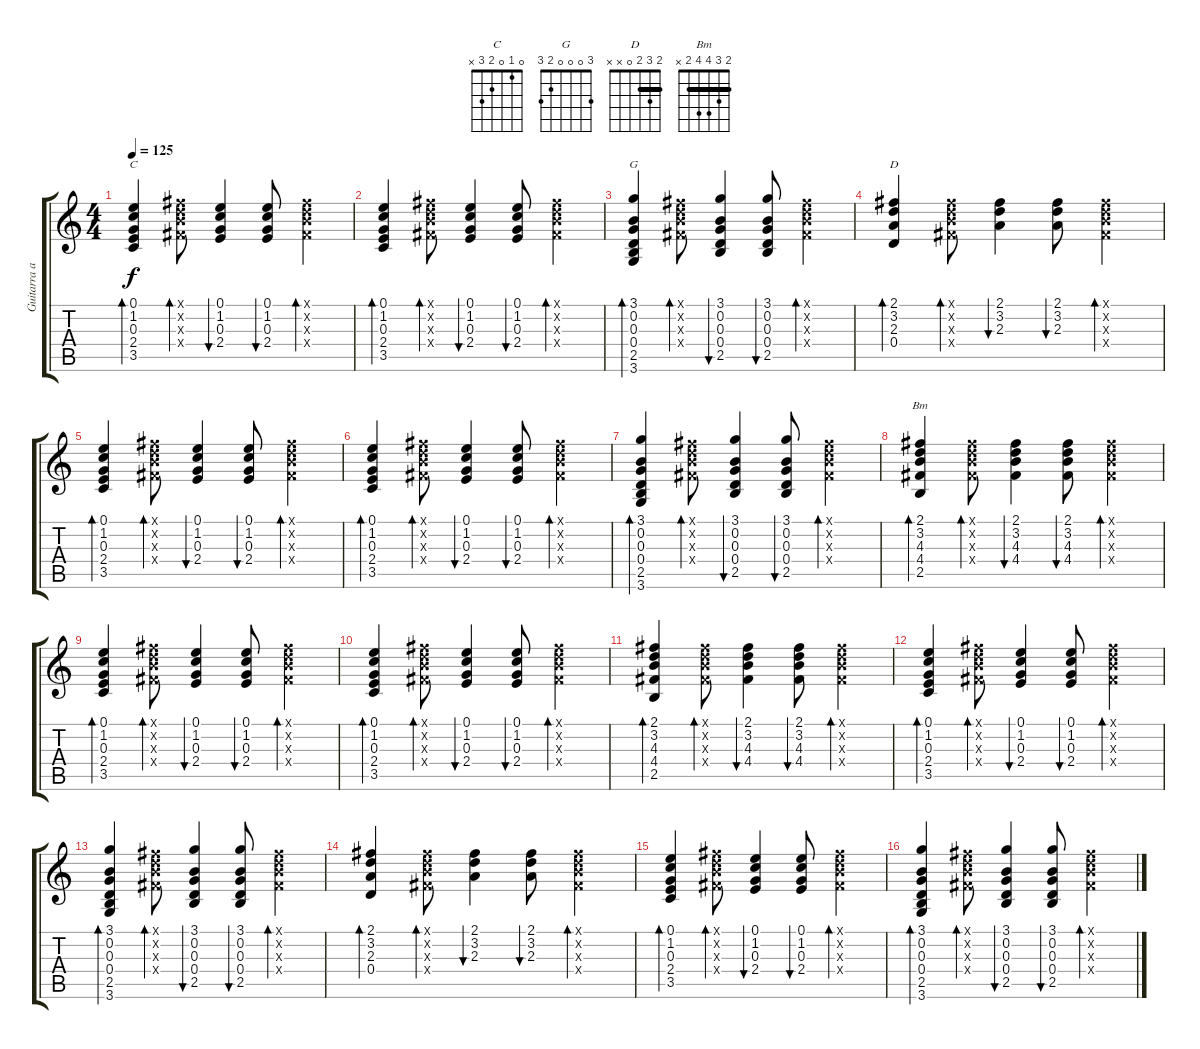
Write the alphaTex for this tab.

\track ("Guitarra armonica" "Guitarra a") {instrument acousticguitarnylon}
\staff {score tabs}
\tuning (E4 B3 G3 D3 A2 E2) {hide}
\chord ("C" 0 1 0 2 3 x)
\chord ("G" 3 0 0 0 2 3)
\chord ("D" 2 3 2 0 x x) {barre 2}
\chord ("Bm" 2 3 4 4 2 x) {barre 2}
\ts (4 4)
\tempo 125
\clef g2
\ks c
(0.1 1.2 0.3 2.4 3.5).4{bd 60 ch "C" dy f} (2.1{x} 3.2{x} 4.3{x} 4.4{x}).8{bd 60} (0.1 1.2 0.3 2.4).4{bu 60} (0.1 1.2 0.3 2.4).8{bu 60} (2.1{x} 3.2{x} 4.3{x} 4.4{x}).4{bd 60} |
(0.1 1.2 0.3 2.4 3.5).4{bd 60} (2.1{x} 3.2{x} 4.3{x} 4.4{x}).8{bd 60} (0.1 1.2 0.3 2.4).4{bu 60} (0.1 1.2 0.3 2.4).8{bu 60} (2.1{x} 3.2{x} 4.3{x} 4.4{x}).4{bd 60} |
(3.1 0.2 0.3 0.4 2.5 3.6).4{bd 60 ch "G"} (2.1{x} 3.2{x} 4.3{x} 4.4{x}).8{bd 60} (3.1 0.2 0.3 0.4 2.5).4{bu 60} (3.1 0.2 0.3 0.4 2.5).8{bu 60} (2.1{x} 3.2{x} 4.3{x} 4.4{x}).4{bd 60} |
(2.1 3.2 2.3 0.4).4{bd 60 ch "D"} (2.1{x} 3.2{x} 4.3{x} 4.4{x}).8{bd 60} (2.1 3.2 2.3).4{bu 60} (2.1 3.2 2.3).8{bu 60} (2.1{x} 3.2{x} 4.3{x} 4.4{x}).4{bd 60} |
(0.1 1.2 0.3 2.4 3.5).4{bd 60} (2.1{x} 3.2{x} 4.3{x} 4.4{x}).8{bd 60} (0.1 1.2 0.3 2.4).4{bu 60} (0.1 1.2 0.3 2.4).8{bu 60} (2.1{x} 3.2{x} 4.3{x} 4.4{x}).4{bd 60} |
(0.1 1.2 0.3 2.4 3.5).4{bd 60} (2.1{x} 3.2{x} 4.3{x} 4.4{x}).8{bd 60} (0.1 1.2 0.3 2.4).4{bu 60} (0.1 1.2 0.3 2.4).8{bu 60} (2.1{x} 3.2{x} 4.3{x} 4.4{x}).4{bd 60} |
(3.1 0.2 0.3 0.4 2.5 3.6).4{bd 60} (2.1{x} 3.2{x} 4.3{x} 4.4{x}).8{bd 60} (3.1 0.2 0.3 0.4 2.5).4{bu 60} (3.1 0.2 0.3 0.4 2.5).8{bu 60} (2.1{x} 3.2{x} 4.3{x} 4.4{x}).4{bd 60} |
(2.1 3.2 4.3 4.4 2.5).4{bd 60 ch "Bm"} (2.1{x} 3.2{x} 4.3{x} 4.4{x}).8{bd 60} (2.1 3.2 4.3 4.4).4{bu 60} (2.1 3.2 4.3 4.4).8{bu 60} (2.1{x} 3.2{x} 4.3{x} 4.4{x}).4{bd 60} |
(0.1 1.2 0.3 2.4 3.5).4{bd 60} (2.1{x} 3.2{x} 4.3{x} 4.4{x}).8{bd 60} (0.1 1.2 0.3 2.4).4{bu 60} (0.1 1.2 0.3 2.4).8{bu 60} (2.1{x} 3.2{x} 4.3{x} 4.4{x}).4{bd 60} |
(0.1 1.2 0.3 2.4 3.5).4{bd 60} (2.1{x} 3.2{x} 4.3{x} 4.4{x}).8{bd 60} (0.1 1.2 0.3 2.4).4{bu 60} (0.1 1.2 0.3 2.4).8{bu 60} (2.1{x} 3.2{x} 4.3{x} 4.4{x}).4{bd 60} |
(2.1 3.2 4.3 4.4 2.5).4{bd 60} (2.1{x} 3.2{x} 4.3{x} 4.4{x}).8{bd 60} (2.1 3.2 4.3 4.4).4{bu 60} (2.1 3.2 4.3 4.4).8{bu 60} (2.1{x} 3.2{x} 4.3{x} 4.4{x}).4{bd 60} |
(0.1 1.2 0.3 2.4 3.5).4{bd 60} (2.1{x} 3.2{x} 4.3{x} 4.4{x}).8{bd 60} (0.1 1.2 0.3 2.4).4{bu 60} (0.1 1.2 0.3 2.4).8{bu 60} (2.1{x} 3.2{x} 4.3{x} 4.4{x}).4{bd 60} |
(3.1 0.2 0.3 0.4 2.5 3.6).4{bd 60} (2.1{x} 3.2{x} 4.3{x} 4.4{x}).8{bd 60} (3.1 0.2 0.3 0.4 2.5).4{bu 60} (3.1 0.2 0.3 0.4 2.5).8{bu 60} (2.1{x} 3.2{x} 4.3{x} 4.4{x}).4{bd 60} |
(2.1 3.2 2.3 0.4).4{bd 60} (2.1{x} 3.2{x} 4.3{x} 4.4{x}).8{bd 60} (2.1 3.2 2.3).4{bu 60} (2.1 3.2 2.3).8{bu 60} (2.1{x} 3.2{x} 4.3{x} 4.4{x}).4{bd 60} |
(0.1 1.2 0.3 2.4 3.5).4{bd 60} (2.1{x} 3.2{x} 4.3{x} 4.4{x}).8{bd 60} (0.1 1.2 0.3 2.4).4{bu 60} (0.1 1.2 0.3 2.4).8{bu 60} (2.1{x} 3.2{x} 4.3{x} 4.4{x}).4{bd 60} |
(3.1 0.2 0.3 0.4 2.5 3.6).4{bd 60} (2.1{x} 3.2{x} 4.3{x} 4.4{x}).8{bd 60} (3.1 0.2 0.3 0.4 2.5).4{bu 60} (3.1 0.2 0.3 0.4 2.5).8{bu 60} (2.1{x} 3.2{x} 4.3{x} 4.4{x}).4{bd 60}
